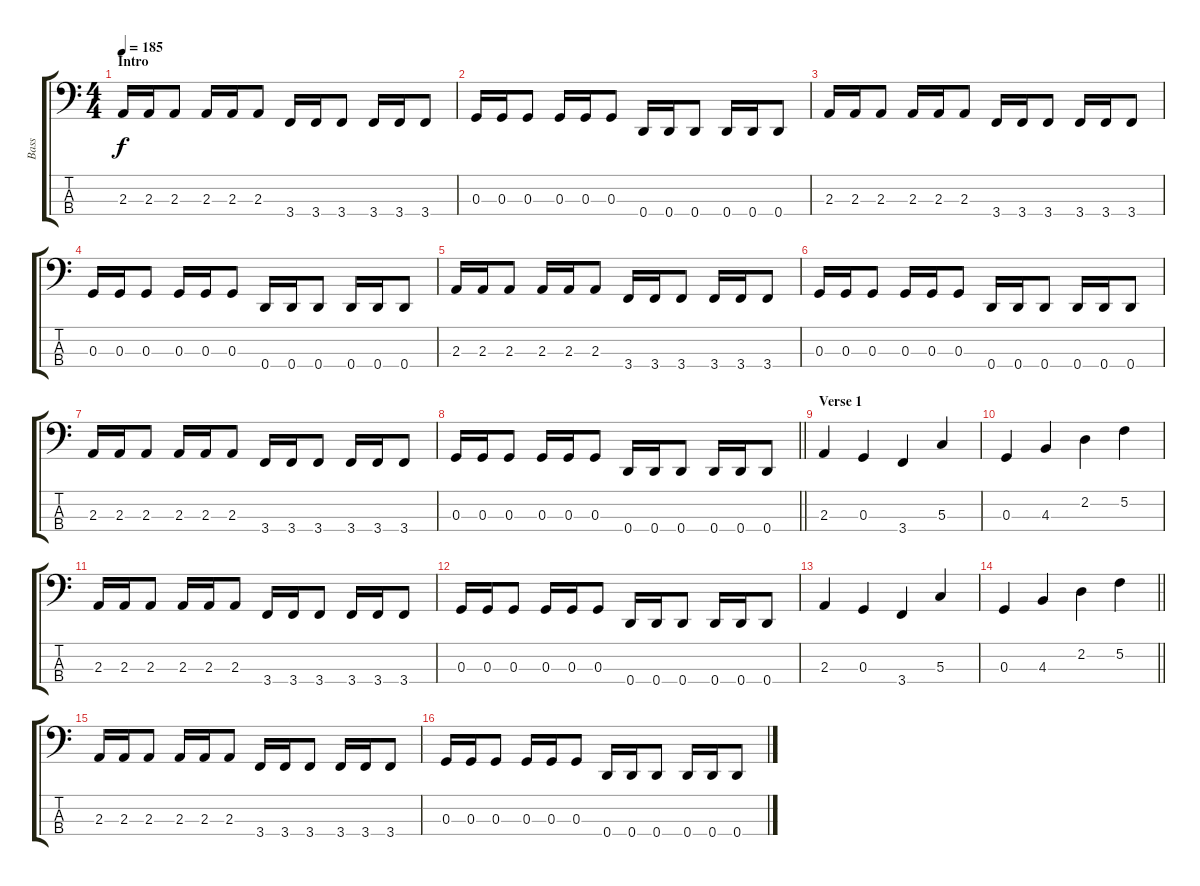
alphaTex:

\track ("Bass " "Bass ") {instrument electricbassfinger}
\staff {score tabs}
\tuning (F2 C2 G1 D1) {hide}
\ts (4 4)
\section ("" "Intro")
\tempo 185
\clef f4
\ks c
2.3.16{dy f instrument electricbassfinger} 2.3.16 2.3.8 2.3.16 2.3.16 2.3.8 3.4.16 3.4.16 3.4.8 3.4.16 3.4.16 3.4.8 |
0.3.16 0.3.16 0.3.8 0.3.16 0.3.16 0.3.8 0.4.16 0.4.16 0.4.8 0.4.16 0.4.16 0.4.8 |
2.3.16 2.3.16 2.3.8 2.3.16 2.3.16 2.3.8 3.4.16 3.4.16 3.4.8 3.4.16 3.4.16 3.4.8 |
0.3.16 0.3.16 0.3.8 0.3.16 0.3.16 0.3.8 0.4.16 0.4.16 0.4.8 0.4.16 0.4.16 0.4.8 |
2.3.16 2.3.16 2.3.8 2.3.16 2.3.16 2.3.8 3.4.16 3.4.16 3.4.8 3.4.16 3.4.16 3.4.8 |
0.3.16 0.3.16 0.3.8 0.3.16 0.3.16 0.3.8 0.4.16 0.4.16 0.4.8 0.4.16 0.4.16 0.4.8 |
2.3.16 2.3.16 2.3.8 2.3.16 2.3.16 2.3.8 3.4.16 3.4.16 3.4.8 3.4.16 3.4.16 3.4.8 |
\barLineRight lightlight
0.3.16 0.3.16 0.3.8 0.3.16 0.3.16 0.3.8 0.4.16 0.4.16 0.4.8 0.4.16 0.4.16 0.4.8 |
\section ("" "Verse 1")
2.3.4 0.3.4 3.4.4 5.3.4 |
0.3.4 4.3.4 2.2.4 5.2.4 |
2.3.16 2.3.16 2.3.8 2.3.16 2.3.16 2.3.8 3.4.16 3.4.16 3.4.8 3.4.16 3.4.16 3.4.8 |
0.3.16 0.3.16 0.3.8 0.3.16 0.3.16 0.3.8 0.4.16 0.4.16 0.4.8 0.4.16 0.4.16 0.4.8 |
2.3.4 0.3.4 3.4.4 5.3.4 |
\barLineRight lightlight
0.3.4 4.3.4 2.2.4 5.2.4 |
2.3.16 2.3.16 2.3.8 2.3.16 2.3.16 2.3.8 3.4.16 3.4.16 3.4.8 3.4.16 3.4.16 3.4.8 |
0.3.16 0.3.16 0.3.8 0.3.16 0.3.16 0.3.8 0.4.16 0.4.16 0.4.8 0.4.16 0.4.16 0.4.8
